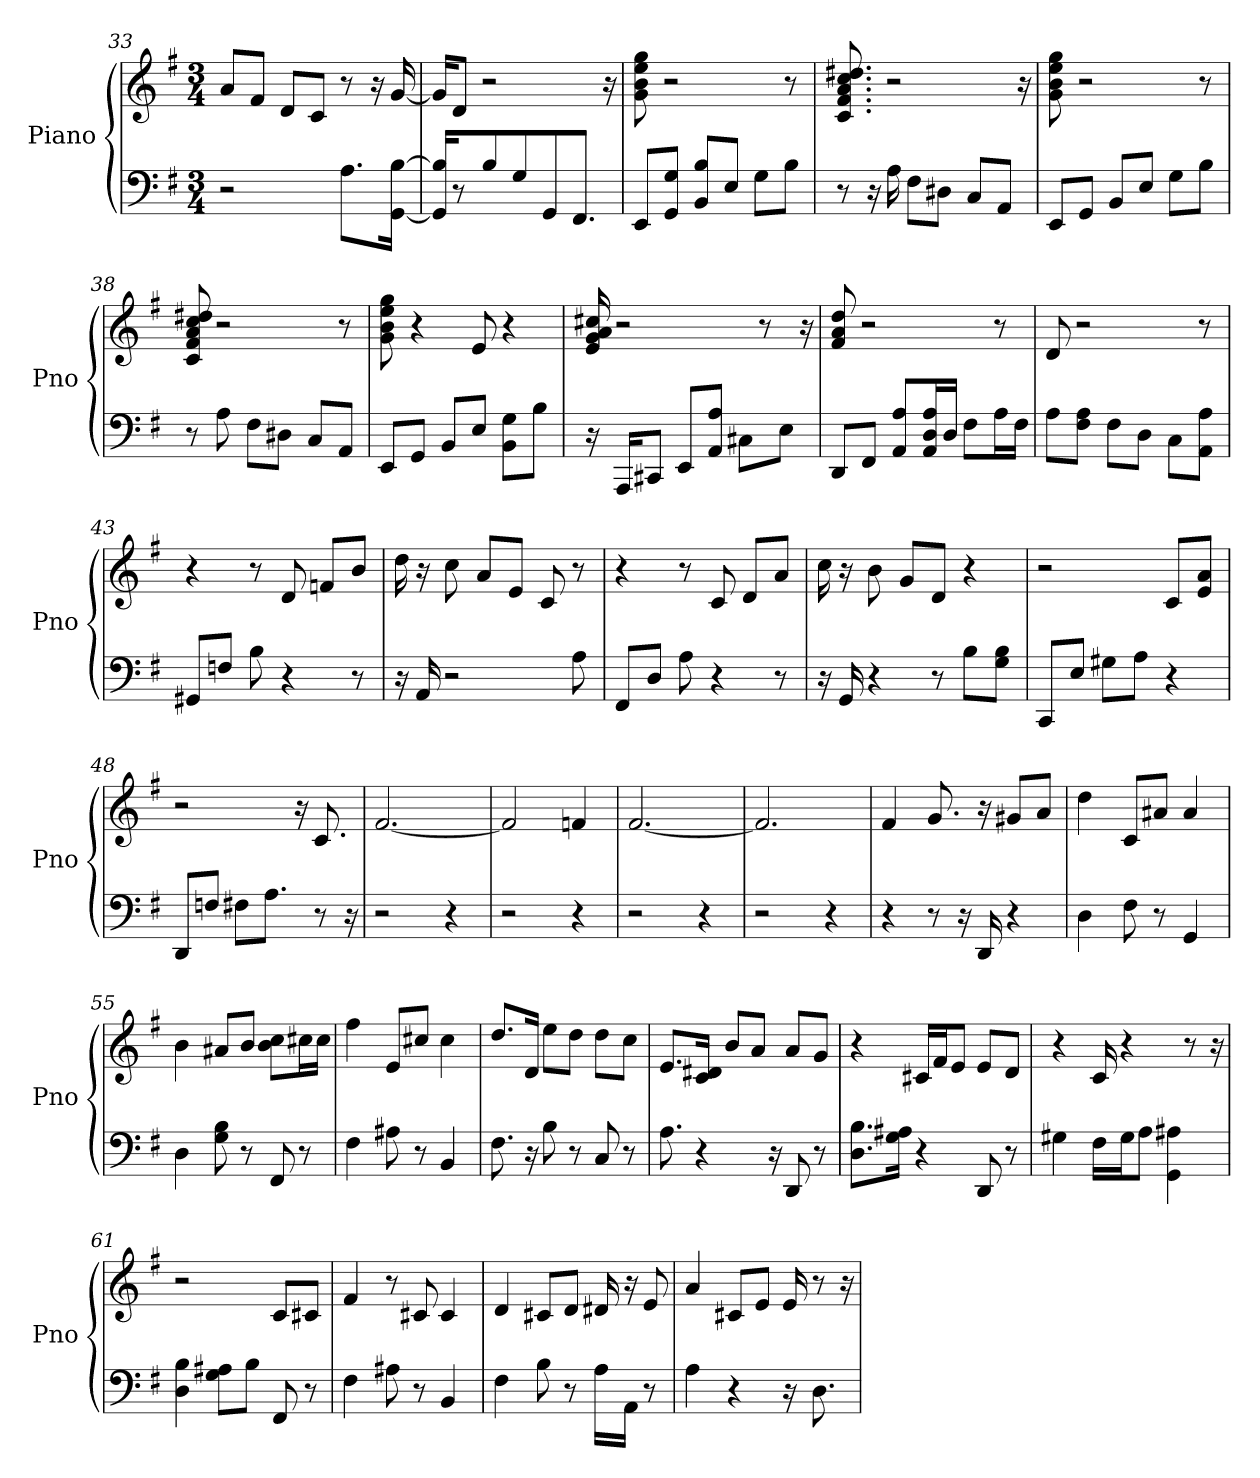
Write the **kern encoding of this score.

**kern	**kern
*part1	*part1
*staff2	*staff1
*I"Piano	*
*I'Pno	*
*clefF4	*clefG2
*k[f#]	*k[f#]
*G:	*G:
*M3/4	*M3/4
=33	=33
2r	8a/L
.	8f#/J
.	8d/L
.	8c/J
8.A\L	8r
.	16r
[16GG\ [16B\Jk	[16g
=34	=34
16GG] 16B]	16g/KL]
8r	8d/J
8B	2r
8G/L	.
8GG/J	.
8.FF#J	.
.	16r
=35	=35
8EE/L	8ee 8g 8b 8gg
8GG/ 8G/J	2r
8BB/ 8B/L	.
8E/J	.
8G\L	.
8B\J	8r
=36	=36
8r	8.a 8.c 8.f# 8.dd# 8.cc
16r	.
16A	2r
8F#\L	.
8D#\J	.
8C/L	.
8AA/J	.
.	16r
=37	=37
8EE/L	8g 8ee 8gg 8b
8GG/J	2r
8BB/L	.
8E/J	.
8G\L	.
8B\J	8r
=38	=38
8r	8c 8dd# 8cc 8f# 8a
8A	2r
8F#\L	.
8D#\J	.
8C/L	.
8AA/J	8r
=39	=39
8EE/L	8ee 8gg 8b 8g
8GG/J	4r
8BB/L	.
8E/J	8e
8BB\ 8G\L	4r
8B\J	.
=40	=40
16r	16cc# 16g 16e 16a
16AAA/KL	2r
8CC#/J	.
8EE/L	.
8AA/ 8A/J	.
8C#\L	.
.	8r
8E\J	.
.	16r
=41	=41
8DD/L	8dd 8a 8f#
8FF#/J	2r
8AA/ 8A/L	.
16D/ 16AA/ 16A/L	.
16D/JJ	.
8F#\L	.
16A\L	8r
16F#\JJ	.
=42	=42
8A\L	8d
8F#\ 8A\J	2r
8F#\L	.
8D\J	.
8C\L	.
8AA\ 8A\J	8r
=43	=43
8GG#/L	4r
8F/J	.
8B	8r
4r	8d
.	8f/L
8r	8b/J
=44	=44
16r	16dd
16AA	16r
2r	8cc
.	8a/L
.	8e/J
.	8c
8A	8r
=45	=45
8FF#/L	4r
8D/J	.
8A	8r
4r	8c
.	8d/L
8r	8a/J
=46	=46
16r	16cc
16GG	16r
4r	8b
.	8g/L
8r	8d/J
8B\L	4r
8G\ 8B\J	.
=47	=47
8CC/L	2r
8E/J	.
8G#\L	.
8A\J	.
4r	8c/L
.	8e/ 8a/J
=48	=48
8DD/L	2r
8F/J	.
8F#\L	.
8.A\J	.
.	16r
8r	8.c
16r	.
=49	=49
2r	[2.f#
4r	.
=50	=50
2r	2f#]
4r	4f
=51	=51
2r	[2.f#
4r	.
=52	=52
2r	2.f#]
4r	.
=53	=53
4r	4f#
8r	8.g
16r	.
16DD	16r
4r	8g#/L
.	8a/J
=54	=54
4D	4dd
8F#	8c/L
8r	8a#/J
4GG	4a#
=55	=55
4D	4b
8B 8G	8a#/L
8r	8b/J
8FF#	8cc\ 8b\L
8r	16cc#\L
.	16cc#\JJ
=56	=56
4F#	4ff#
8A#	8e/L
8r	8cc#/J
4BB	4cc#
=57	=57
8.F#	8.dd/L
16r	16d/Jk
8B	8ee\L
8r	8dd\J
8C	8dd\L
8r	8cc\J
=58	=58
8.A	8.e/L
4r	16c/ 16d#/Jk
.	8b/L
.	8a/J
16r	.
8DD	8a/L
8r	8g/J
=59	=59
8.B\ 8.D\L	4r
16A#\ 16G\Jk	.
4r	16c#/LL
.	16f#/J
.	8e/J
8DD	8e/L
8r	8d/J
=60	=60
4G#	4r
16F#\LL	16c
16G#\J	4r
8A\J	.
4A# 4GG	.
.	8r
.	16r
=61	=61
4D 4B	2r
8G\ 8A#\L	.
8B\J	.
8FF#	8c/L
8r	8c#/J
=62	=62
4F#	4f#
8A#	8r
8r	8c#
4BB	4c#
=63	=63
4F#	4d
8B	8c#/L
8r	8d/J
16A\LL	16d#
16AA\JJ	16r
8r	8e
=64	=64
4A	4a
4r	8c#/L
.	8e/J
16r	16e
8.D	8r
.	16r
=	=
*-	*-
